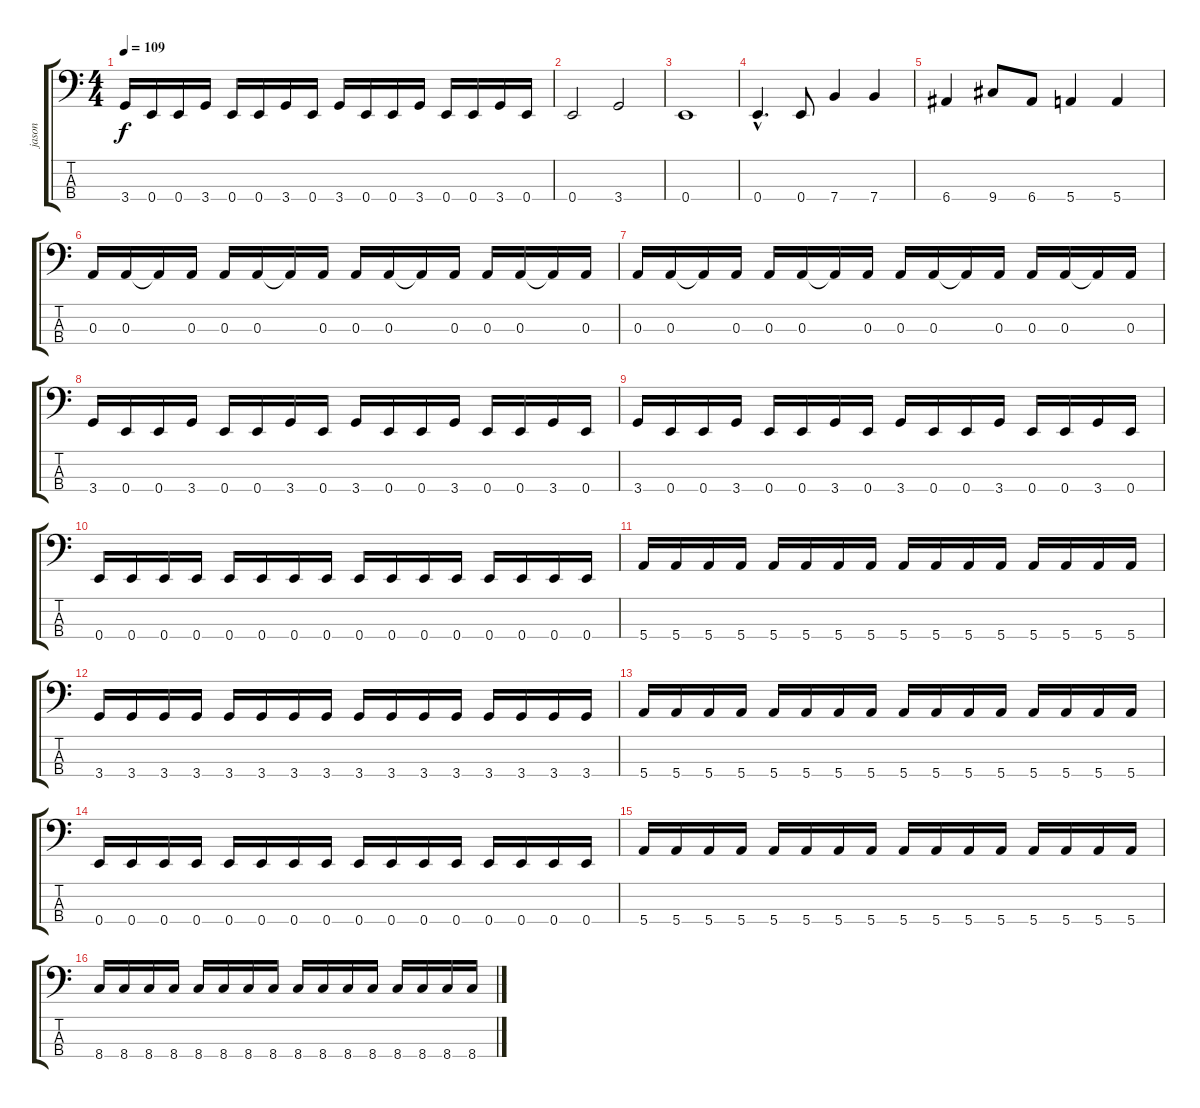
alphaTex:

\track ("jason" "jason") {instrument electricbassfinger}
\staff {score tabs}
\tuning (G2 D2 A1 E1) {hide}
\ts (4 4)
\tempo 109
\clef f4
\ks c
3.4.16{dy f} 0.4.16 0.4.16 3.4.16 0.4.16 0.4.16 3.4.16 0.4.16 3.4.16 0.4.16 0.4.16 3.4.16 0.4.16 0.4.16 3.4.16 0.4.16 |
0.4.2 3.4.2 |
0.4.1 |
0.4{hac}.4{d} 0.4.8 7.4.4 7.4.4 |
6.4.4 9.4.8 6.4.8 5.4.4 5.4.4 |
0.3.16 0.3.16 0.3{t}.16 0.3.16 0.3.16 0.3.16 0.3{t}.16 0.3.16 0.3.16 0.3.16 0.3{t}.16 0.3.16 0.3.16 0.3.16 0.3{t}.16 0.3.16 |
0.3.16 0.3.16 0.3{t}.16 0.3.16 0.3.16 0.3.16 0.3{t}.16 0.3.16 0.3.16 0.3.16 0.3{t}.16 0.3.16 0.3.16 0.3.16 0.3{t}.16 0.3.16 |
3.4.16 0.4.16 0.4.16 3.4.16 0.4.16 0.4.16 3.4.16 0.4.16 3.4.16 0.4.16 0.4.16 3.4.16 0.4.16 0.4.16 3.4.16 0.4.16 |
3.4.16 0.4.16 0.4.16 3.4.16 0.4.16 0.4.16 3.4.16 0.4.16 3.4.16 0.4.16 0.4.16 3.4.16 0.4.16 0.4.16 3.4.16 0.4.16 |
0.4.16 0.4.16 0.4.16 0.4.16 0.4.16 0.4.16 0.4.16 0.4.16 0.4.16 0.4.16 0.4.16 0.4.16 0.4.16 0.4.16 0.4.16 0.4.16 |
5.4.16 5.4.16 5.4.16 5.4.16 5.4.16 5.4.16 5.4.16 5.4.16 5.4.16 5.4.16 5.4.16 5.4.16 5.4.16 5.4.16 5.4.16 5.4.16 |
3.4.16 3.4.16 3.4.16 3.4.16 3.4.16 3.4.16 3.4.16 3.4.16 3.4.16 3.4.16 3.4.16 3.4.16 3.4.16 3.4.16 3.4.16 3.4.16 |
5.4.16 5.4.16 5.4.16 5.4.16 5.4.16 5.4.16 5.4.16 5.4.16 5.4.16 5.4.16 5.4.16 5.4.16 5.4.16 5.4.16 5.4.16 5.4.16 |
0.4.16 0.4.16 0.4.16 0.4.16 0.4.16 0.4.16 0.4.16 0.4.16 0.4.16 0.4.16 0.4.16 0.4.16 0.4.16 0.4.16 0.4.16 0.4.16 |
5.4.16 5.4.16 5.4.16 5.4.16 5.4.16 5.4.16 5.4.16 5.4.16 5.4.16 5.4.16 5.4.16 5.4.16 5.4.16 5.4.16 5.4.16 5.4.16 |
8.4.16 8.4.16 8.4.16 8.4.16 8.4.16 8.4.16 8.4.16 8.4.16 8.4.16 8.4.16 8.4.16 8.4.16 8.4.16 8.4.16 8.4.16 8.4.16
